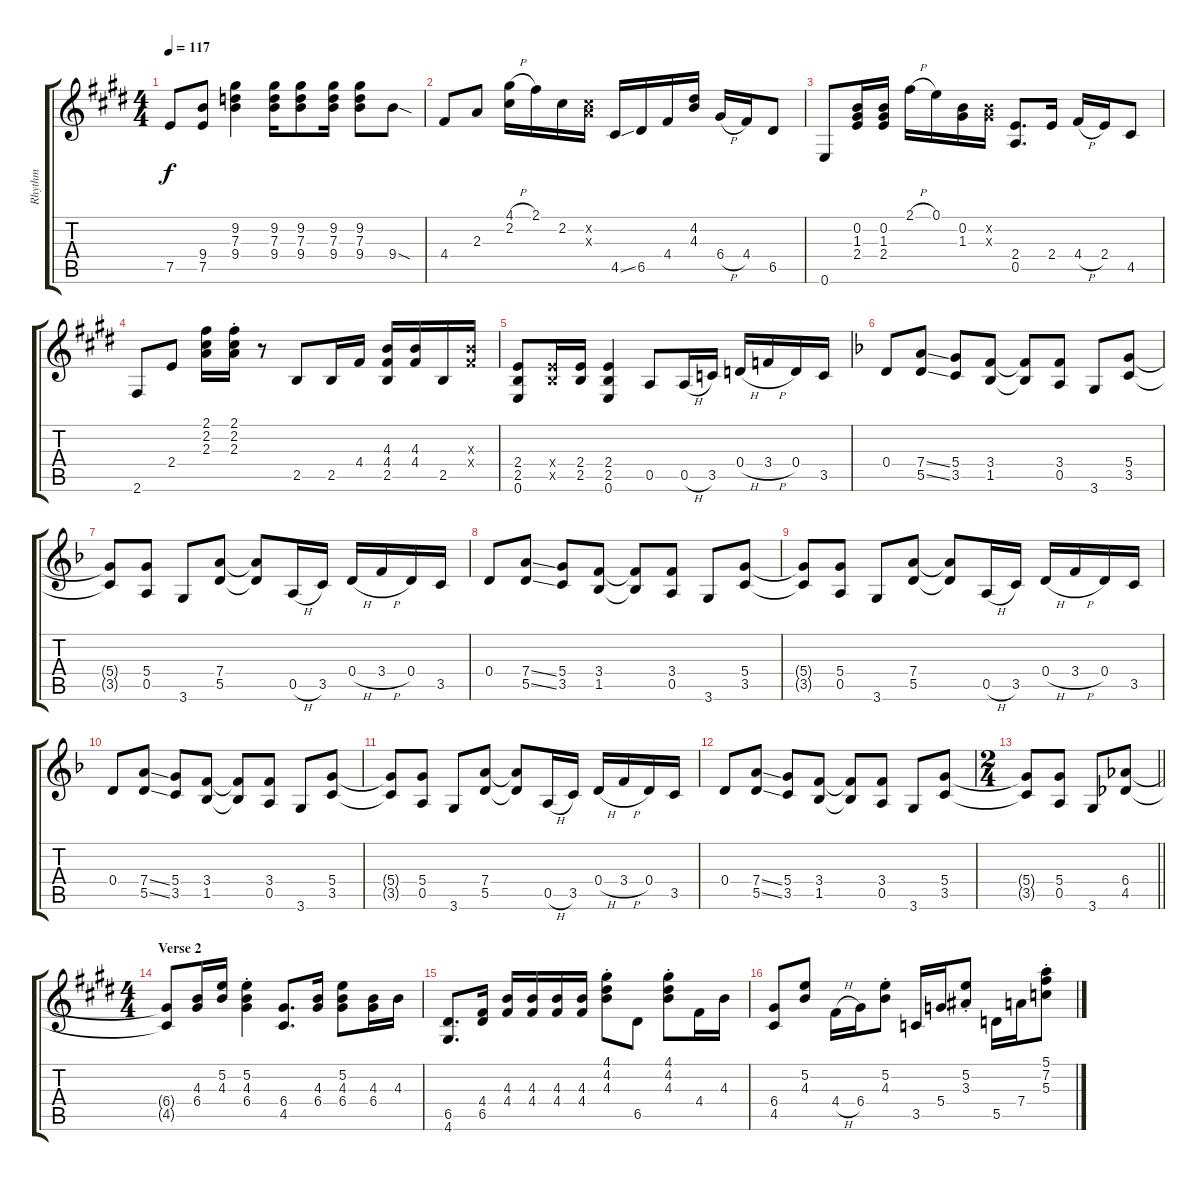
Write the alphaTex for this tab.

\track ("Rhythm" "Rhythm") {instrument overdrivenguitar}
\staff {score tabs}
\tuning (E4 B3 G3 D3 A2 E2) {hide}
\ts (4 4)
\tempo 117
\clef g2
\ks e
7.5.8{dy f} (9.4 7.5).8 (9.2 7.3 9.4).4 (9.2 7.3 9.4).16 (9.2 7.3 9.4).8 (9.2 7.3 9.4).16 (9.2 7.3 9.4).8 9.4{sod}.8 |
4.4.8 2.3.8 (4.1{h} 2.2).16 2.1.16 2.2.16 (2.2{x} 2.3{x}).16 4.5{ss}.16 6.5.16 4.4.16 (4.2 4.3).16 6.4{h}.16 4.4.16 6.5.8 |
0.6.8 (0.2 1.3 2.4).16 (0.2 1.3 2.4).16 2.1{h}.16 0.1.16 (0.2 1.3).16 (0.2{x} 1.3{x}).16 (2.4 0.5).8{d} 2.4.16 4.4{h}.16 2.4.16 4.5.8 |
2.6.8 2.4.8 (2.1 2.2 2.3).16 (2.1{st} 2.2{st} 2.3{st}).16 r.8 2.5.8 2.5.16 4.4.16 (4.3 4.4 2.5).16 (4.3 4.4).16 2.5.16 (4.3{x} 4.4{x}).16 |
(2.4 2.5 0.6).8 (2.4{x} 2.5{x}).16 (2.4 2.5).16 (2.4 2.5 0.6).4 0.5.8 0.5{h}.16 3.5.16 0.4{h}.16 3.4{h}.16 0.4.16 3.5.16 |
\ks f
0.4.8 (7.4{ss} 5.5{ss}).8 (5.4 3.5).8 (3.4 1.5).8 (3.4{t} 1.5{t}).8 (3.4 0.5).8 3.6.8 (5.4 3.5).8 |
(5.4{t} 3.5{t}).8 (5.4 0.5).8 3.6.8 (7.4 5.5).8 (7.4{t} 5.5{t}).8 0.5{h}.16 3.5.16 0.4{h}.16 3.4{h}.16 0.4.16 3.5.16 |
0.4.8 (7.4{ss} 5.5{ss}).8 (5.4 3.5).8 (3.4 1.5).8 (3.4{t} 1.5{t}).8 (3.4 0.5).8 3.6.8 (5.4 3.5).8 |
(5.4{t} 3.5{t}).8 (5.4 0.5).8 3.6.8 (7.4 5.5).8 (7.4{t} 5.5{t}).8 0.5{h}.16 3.5.16 0.4{h}.16 3.4{h}.16 0.4.16 3.5.16 |
0.4.8 (7.4{ss} 5.5{ss}).8 (5.4 3.5).8 (3.4 1.5).8 (3.4{t} 1.5{t}).8 (3.4 0.5).8 3.6.8 (5.4 3.5).8 |
(5.4{t} 3.5{t}).8 (5.4 0.5).8 3.6.8 (7.4 5.5).8 (7.4{t} 5.5{t}).8 0.5{h}.16 3.5.16 0.4{h}.16 3.4{h}.16 0.4.16 3.5.16 |
0.4.8 (7.4{ss} 5.5{ss}).8 (5.4 3.5).8 (3.4 1.5).8 (3.4{t} 1.5{t}).8 (3.4 0.5).8 3.6.8 (5.4 3.5).8 |
\ts (2 4)
\barLineRight lightlight
(5.4{t} 3.5{t}).8 (5.4 0.5).8 3.6.8 (6.4 4.5).8 |
\ts (4 4)
\section ("" "Verse 2")
\ks e
(6.4{t} 4.5{t}).8 (4.3 6.4).16 (5.2 4.3).16 (5.2{st} 4.3{st} 6.4{st}).4 (6.4 4.5).8{d} (4.3 6.4).16 (5.2 4.3 6.4).8 (4.3 6.4).16 4.3.16 |
(6.5 4.6).8{d} (4.4 6.5).16 (4.3 4.4).16 (4.3 4.4).16 (4.3 4.4).16 (4.3 4.4).16 (4.1{st} 4.2{st} 4.3{st}).8 6.5.8 (4.1{st} 4.2{st} 4.3{st}).8 4.4.16 4.3.16 |
(6.4 4.5).8 (5.2 4.3).8 4.4{h}.16 6.4.16 (5.2{st} 4.3{st}).8 3.5.16 5.4.16 (5.2{st} 3.3{st}).8 5.5.16 7.4.16 (5.1{st} 7.2{st} 5.3{st}).8
